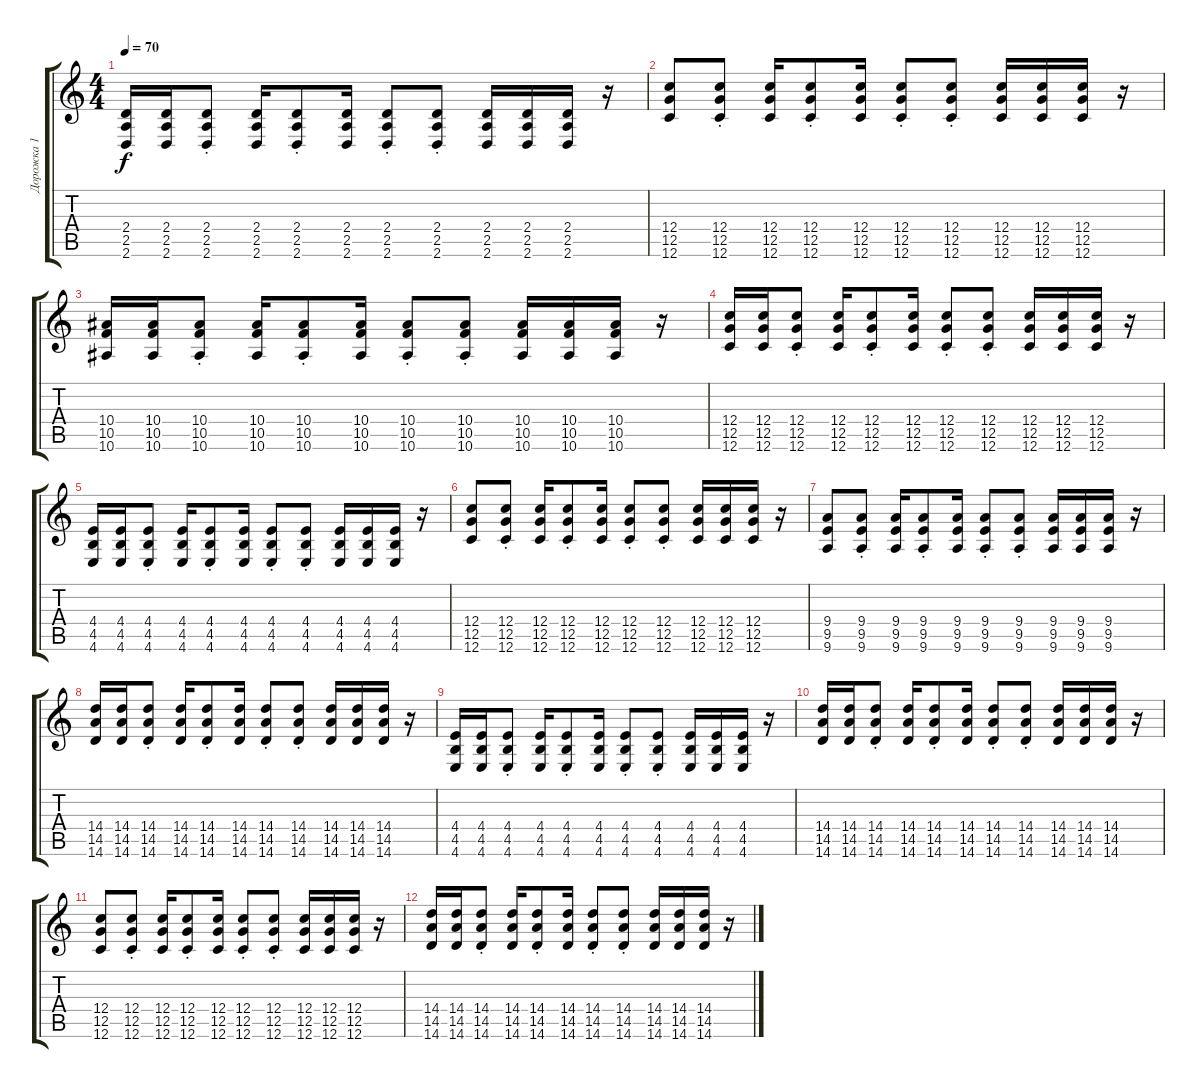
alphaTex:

\track ("Дорожка 1" "Дорожка 1") {instrument acousticguitarsteel}
\staff {score tabs}
\tuning (D4 A3 F3 C3 G2 C2) {hide}
\ts (4 4)
\tempo 70
\clef g2
\ks c
(2.4 2.5 2.6).16{dy f balance 11} (2.4 2.5 2.6).16 (2.4{st} 2.5{st} 2.6{st}).8 (2.4 2.5 2.6).16 (2.4{st} 2.5{st} 2.6{st}).8 (2.4 2.5 2.6).16 (2.4{st} 2.5{st} 2.6{st}).8 (2.4{st} 2.5{st} 2.6{st}).8 (2.4 2.5 2.6).16 (2.4 2.5 2.6).16 (2.4 2.5 2.6).16 r.16 |
(12.4 12.5 12.6).8{balance 5} (12.4{st} 12.5{st} 12.6{st}).8 (12.4 12.5 12.6).16 (12.4{st} 12.5{st} 12.6{st}).8 (12.4 12.5 12.6).16 (12.4{st} 12.5{st} 12.6{st}).8 (12.4{st} 12.5{st} 12.6{st}).8 (12.4 12.5 12.6).16 (12.4 12.5 12.6).16 (12.4 12.5 12.6).16 r.16 |
(10.4 10.5 10.6).16{balance 11} (10.4 10.5 10.6).16 (10.4{st} 10.5{st} 10.6{st}).8 (10.4 10.5 10.6).16 (10.4{st} 10.5{st} 10.6{st}).8 (10.4 10.5 10.6).16 (10.4{st} 10.5{st} 10.6{st}).8 (10.4{st} 10.5{st} 10.6{st}).8 (10.4 10.5 10.6).16 (10.4 10.5 10.6).16 (10.4 10.5 10.6).16 r.16 |
(12.4 12.5 12.6).16{balance 5} (12.4 12.5 12.6).16 (12.4{st} 12.5{st} 12.6{st}).8 (12.4 12.5 12.6).16 (12.4{st} 12.5{st} 12.6{st}).8 (12.4 12.5 12.6).16 (12.4{st} 12.5{st} 12.6{st}).8 (12.4{st} 12.5{st} 12.6{st}).8 (12.4 12.5 12.6).16 (12.4 12.5 12.6).16 (12.4 12.5 12.6).16 r.16 |
(4.4 4.5 4.6).16 (4.4 4.5 4.6).16 (4.4{st} 4.5{st} 4.6{st}).8 (4.4 4.5 4.6).16 (4.4{st} 4.5{st} 4.6{st}).8 (4.4 4.5 4.6).16 (4.4{st} 4.5{st} 4.6{st}).8 (4.4{st} 4.5{st} 4.6{st}).8 (4.4 4.5 4.6).16 (4.4 4.5 4.6).16 (4.4 4.5 4.6).16 r.16 |
(12.4 12.5 12.6).8 (12.4{st} 12.5{st} 12.6{st}).8 (12.4 12.5 12.6).16 (12.4{st} 12.5{st} 12.6{st}).8 (12.4 12.5 12.6).16 (12.4{st} 12.5{st} 12.6{st}).8 (12.4{st} 12.5{st} 12.6{st}).8 (12.4 12.5 12.6).16 (12.4 12.5 12.6).16 (12.4 12.5 12.6).16 r.16 |
(9.4 9.5 9.6).8 (9.4{st} 9.5{st} 9.6{st}).8 (9.4 9.5 9.6).16 (9.4{st} 9.5{st} 9.6{st}).8 (9.4 9.5 9.6).16 (9.4{st} 9.5{st} 9.6{st}).8 (9.4{st} 9.5{st} 9.6{st}).8 (9.4 9.5 9.6).16 (9.4 9.5 9.6).16 (9.4 9.5 9.6).16 r.16 |
(14.4 14.5 14.6).16 (14.4 14.5 14.6).16 (14.4{st} 14.5{st} 14.6{st}).8 (14.4 14.5 14.6).16 (14.4{st} 14.5{st} 14.6{st}).8 (14.4 14.5 14.6).16 (14.4{st} 14.5{st} 14.6{st}).8 (14.4{st} 14.5{st} 14.6{st}).8 (14.4 14.5 14.6).16 (14.4 14.5 14.6).16 (14.4 14.5 14.6).16 r.16 |
(4.4 4.5 4.6).16 (4.4 4.5 4.6).16 (4.4{st} 4.5{st} 4.6{st}).8 (4.4 4.5 4.6).16 (4.4{st} 4.5{st} 4.6{st}).8 (4.4 4.5 4.6).16 (4.4{st} 4.5{st} 4.6{st}).8 (4.4{st} 4.5{st} 4.6{st}).8 (4.4 4.5 4.6).16 (4.4 4.5 4.6).16 (4.4 4.5 4.6).16 r.16 |
(14.4 14.5 14.6).16 (14.4 14.5 14.6).16 (14.4{st} 14.5{st} 14.6{st}).8 (14.4 14.5 14.6).16 (14.4{st} 14.5{st} 14.6{st}).8 (14.4 14.5 14.6).16 (14.4{st} 14.5{st} 14.6{st}).8 (14.4{st} 14.5{st} 14.6{st}).8 (14.4 14.5 14.6).16 (14.4 14.5 14.6).16 (14.4 14.5 14.6).16 r.16 |
(12.4 12.5 12.6).8 (12.4{st} 12.5{st} 12.6{st}).8 (12.4 12.5 12.6).16 (12.4{st} 12.5{st} 12.6{st}).8 (12.4 12.5 12.6).16 (12.4{st} 12.5{st} 12.6{st}).8 (12.4{st} 12.5{st} 12.6{st}).8 (12.4 12.5 12.6).16 (12.4 12.5 12.6).16 (12.4 12.5 12.6).16 r.16 |
(14.4 14.5 14.6).16 (14.4 14.5 14.6).16 (14.4{st} 14.5{st} 14.6{st}).8 (14.4 14.5 14.6).16 (14.4{st} 14.5{st} 14.6{st}).8 (14.4 14.5 14.6).16 (14.4{st} 14.5{st} 14.6{st}).8 (14.4{st} 14.5{st} 14.6{st}).8 (14.4 14.5 14.6).16 (14.4 14.5 14.6).16 (14.4 14.5 14.6).16 r.16
